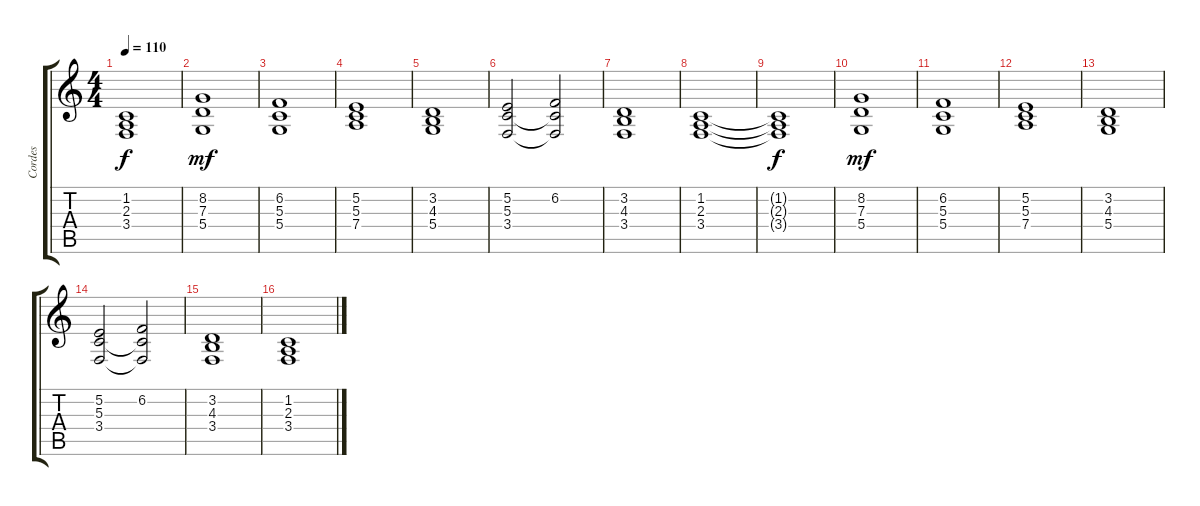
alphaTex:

\track ("Cordes" "Cordes") {instrument stringensemble2}
\staff {score tabs}
\tuning (E4 B3 G3 D3 A2 E2) {hide}
\ts (4 4)
\tempo 110
\clef g2
\ks c
(1.2{t} 2.3{t} 3.4{t}).1{dy f} |
(8.2 7.3 5.4).1{dy mf} |
(6.2 5.3 5.4).1 |
(5.2 5.3 7.4).1 |
(3.2 4.3 5.4).1 |
(5.2 5.3 3.4).2 (6.2 5.3{t} 3.4{t}).2 |
(3.2 4.3 3.4).1 |
(1.2 2.3 3.4).1 |
(1.2{t} 2.3{t} 3.4{t}).1{dy f} |
(8.2 7.3 5.4).1{dy mf} |
(6.2 5.3 5.4).1 |
(5.2 5.3 7.4).1 |
(3.2 4.3 5.4).1 |
(5.2 5.3 3.4).2 (6.2 5.3{t} 3.4{t}).2 |
(3.2 4.3 3.4).1 |
(1.2 2.3 3.4).1
